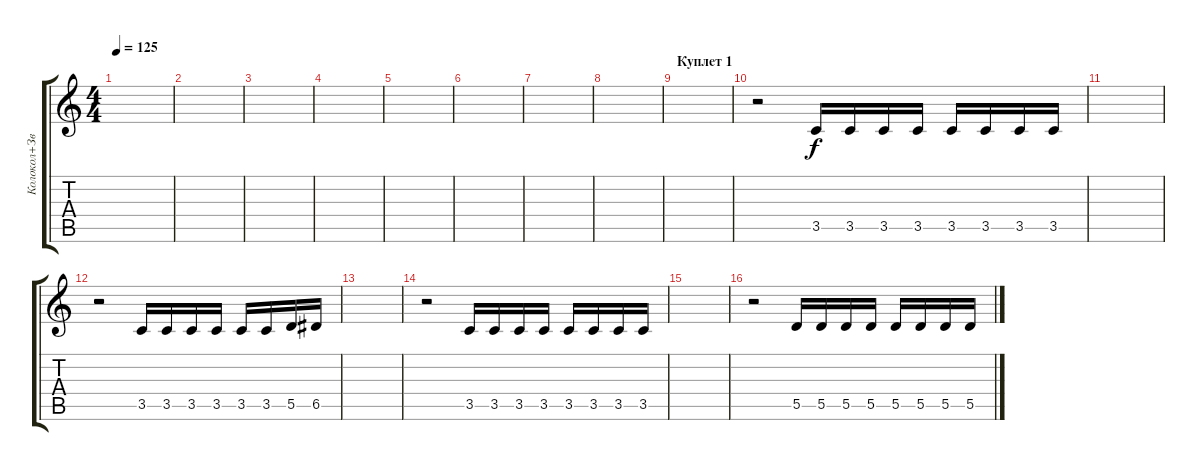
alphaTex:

\track ("Колокол+Звук" "Колокол+Зв") {instrument synthbass1}
\staff {score tabs}
\tuning (E4 B3 G3 D3 A2 E2) {hide}
\ts (4 4)
\tempo 125
\clef g2
\ks c
|
|
|
|
|
|
|
|
\section ("" "Куплет 1")
|
r.2 3.5.16{volume 7 balance 0} 3.5.16 3.5.16 3.5.16 3.5.16 3.5.16 3.5.16 3.5.16 |
|
r.2 3.5.16{volume 12 balance 16} 3.5.16 3.5.16 3.5.16 3.5.16 3.5.16 5.5.16 6.5.16 |
|
r.2 3.5.16{volume 7 balance 0} 3.5.16 3.5.16 3.5.16 3.5.16 3.5.16 3.5.16 3.5.16 |
|
r.2 5.5.16{volume 7 balance 16} 5.5.16 5.5.16 5.5.16 5.5.16 5.5.16 5.5.16 5.5.16
